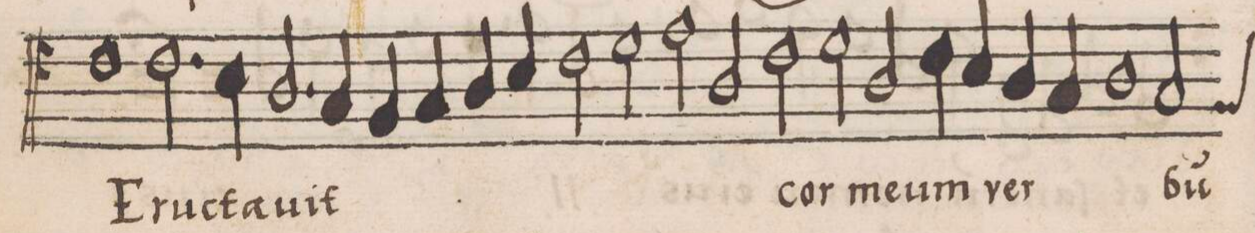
**kern	**text	**text
*I"ALTVS	*	*
*clefC4	*	*
*k[]	*	*
*met(C|)	*	*
*M2/1	*	*
1c	E-	.
2.c\	-ruc-	.
4B\	-ta-	.
=97-	=97-	=97-
2.A/	-uit	.
4G/	.	.
4F/	.	.
4G/	.	.
4A/	.	.
4B/	.	.
=98-	=98-	=98-
2c\	.	.
2d\	.	.
2e\	.	.
2A/	.	.
=99-	=99-	=99-
2c\	cor	.
2d\	me-	.
2A/	.	.
4c\	-um	.
4B/	.	.
=100-	=100-	=100-
4A/	ver-	.
4G/	.	.
1A	.	.
*custos:F	*	*
2G/	-bu(m)	.
=101-	=101-	=101-
*-	*-	*-
